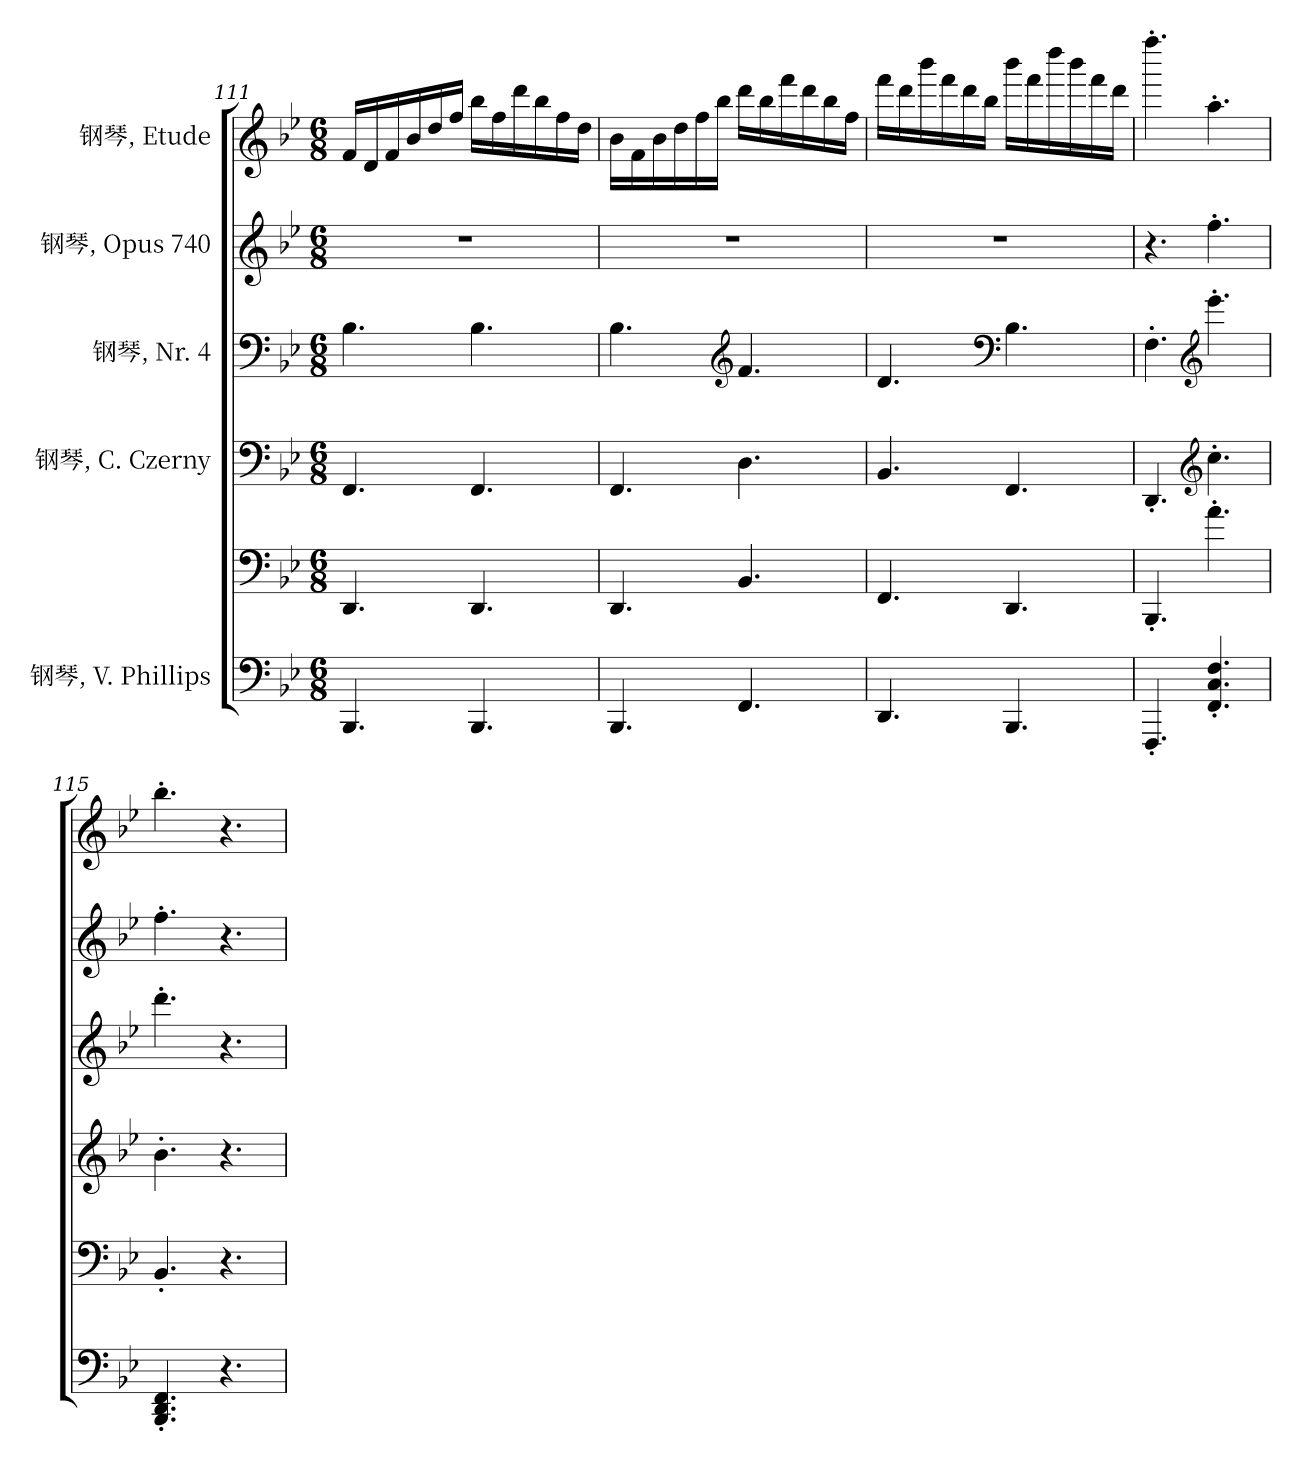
**kern	**kern	**kern	**kern	**kern	**kern
*part5	*part5	*part4	*part3	*part2	*part1
*staff6	*staff5	*staff4	*staff3	*staff2	*staff1
*I"钢琴, V. Phillips	*	*I"钢琴, C. Czerny	*I"钢琴, Nr. 4	*I"钢琴, Opus 740	*I"钢琴, Etude
*clefF4	*clefF4	*clefF4	*clefF4	*clefG2	*clefG2
*k[b-e-]	*k[b-e-]	*k[b-e-]	*k[b-e-]	*k[b-e-]	*k[b-e-]
*M6/8	*M6/8	*M6/8	*M6/8	*M6/8	*M6/8
=111	=111	=111	=111	=111	=111
4.BBB-/	4.DD/	4.FF/	4.B-\	2.r	16f/LL
.	.	.	.	.	16d/
.	.	.	.	.	16f/
.	.	.	.	.	16b-/
.	.	.	.	.	16dd/
.	.	.	.	.	16ff/JJ
4.BBB-/	4.DD/	4.FF/	4.B-\	.	16bb-\LL
.	.	.	.	.	16ff\
.	.	.	.	.	16ddd\
.	.	.	.	.	16bb-\
.	.	.	.	.	16ff\
.	.	.	.	.	16dd\JJ
=112	=112	=112	=112	=112	=112
4.BBB-/	4.DD/	4.FF/	4.B-\	2.r	16b-\LL
.	.	.	.	.	16f\
.	.	.	.	.	16b-\
.	.	.	.	.	16dd\
.	.	.	.	.	16ff\
.	.	.	.	.	16bb-\JJ
*	*	*	*clefG2	*	*
4.FF/	4.BB-/	4.D\	4.f/	.	16ddd\LL
.	.	.	.	.	16bb-\
.	.	.	.	.	16fff\
.	.	.	.	.	16ddd\
.	.	.	.	.	16bb-\
.	.	.	.	.	16ff\JJ
!!LO:LB:g=z
=113	=113	=113	=113	=113	=113
4.DD/	4.FF/	4.BB-/	4.d/	2.r	16fff\LL
.	.	.	.	.	16ddd\
.	.	.	.	.	16bbb-\
.	.	.	.	.	16fff\
.	.	.	.	.	16ddd\
.	.	.	.	.	16bb-\JJ
*	*	*	*clefF4	*	*
4.BBB-/	4.DD/	4.FF/	4.B-\	.	16bbb-\LL
.	.	.	.	.	16fff\
.	.	.	.	.	16dddd\
.	.	.	.	.	16bbb-\
.	.	.	.	.	16fff\
.	.	.	.	.	16ddd\JJ
=114	=114	=114	=114	=114	=114
4.FFF'/	4.BBB-'/	4.DD'/	4.F'\	4.r	4.ffff'\
*	*	*clefG2	*clefG2	*	*
4.FF/' 4.C/' 4.F/'	4.a'\	4.cc'\	4.eee-'\	4.ff'\	4.aa'\
=115	=115	=115	=115	=115	=115
4.BBB-/' 4.DD/' 4.FF/'	4.BB-'/	4.b-'\	4.ddd'\	4.ff'\	4.bb-'\
4.r	4.r	4.r	4.r	4.r	4.r
=	=	=	=	=	=
*-	*-	*-	*-	*-	*-
